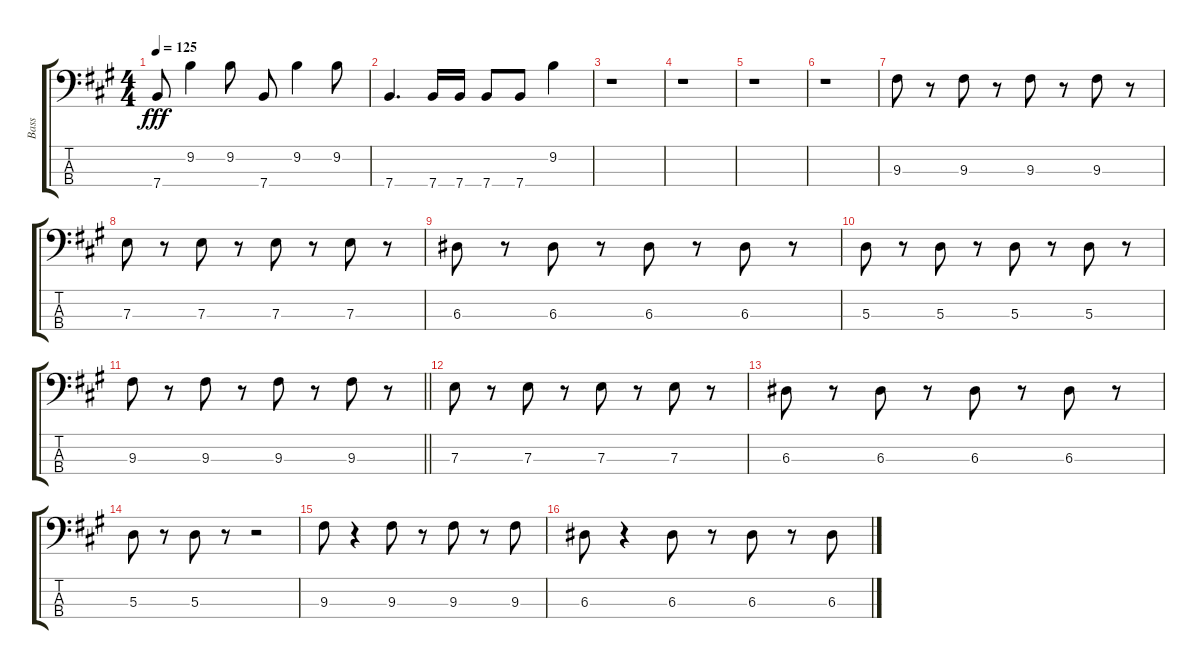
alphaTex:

\track ("Bass" "Bass") {instrument synthbass1}
\staff {score tabs}
\tuning (G2 D2 A1 E1) {hide}
\ts (4 4)
\tempo 125
\clef f4
\ks a
7.4.8{dy fff} 9.2.4 9.2.8 7.4.8 9.2.4 9.2.8 |
7.4.4{d} 7.4.16 7.4.16 7.4.8 7.4.8 9.2.4 |
r.1 |
r.1 |
r.1 |
r.1 |
9.3.8 r.8 9.3.8 r.8 9.3.8 r.8 9.3.8 r.8 |
7.3.8 r.8 7.3.8 r.8 7.3.8 r.8 7.3.8 r.8 |
6.3.8 r.8 6.3.8 r.8 6.3.8 r.8 6.3.8 r.8 |
5.3.8 r.8 5.3.8 r.8 5.3.8 r.8 5.3.8 r.8 |
\barLineRight lightlight
9.3.8 r.8 9.3.8 r.8 9.3.8 r.8 9.3.8 r.8 |
7.3.8 r.8 7.3.8 r.8 7.3.8 r.8 7.3.8 r.8 |
6.3.8 r.8 6.3.8 r.8 6.3.8 r.8 6.3.8 r.8 |
5.3.8 r.8 5.3.8 r.8 r.2 |
9.3.8 r.4 9.3.8 r.8 9.3.8 r.8 9.3.8 |
6.3.8 r.4 6.3.8 r.8 6.3.8 r.8 6.3.8
